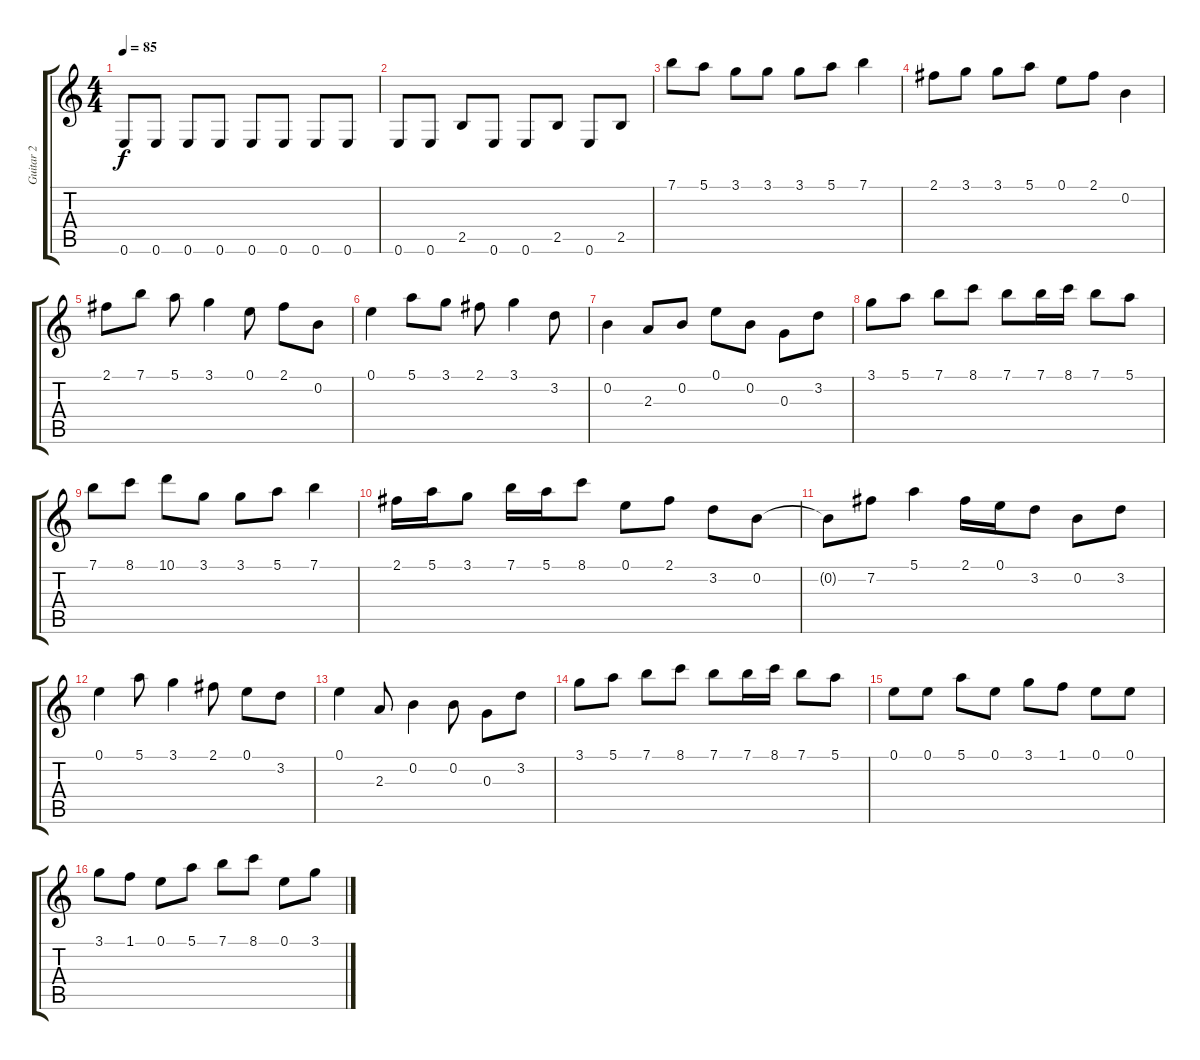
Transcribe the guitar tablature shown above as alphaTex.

\track ("Guitar 2" "Guitar 2") {instrument acousticguitarnylon}
\staff {score tabs}
\tuning (E4 B3 G3 D3 A2 E2) {hide}
\ts (4 4)
\tempo 85
\clef g2
\ks c
0.6.8{dy f} 0.6.8 0.6.8 0.6.8 0.6.8 0.6.8 0.6.8 0.6.8 |
0.6.8 0.6.8 2.5.8 0.6.8 0.6.8 2.5.8 0.6.8 2.5.8 |
7.1.8 5.1.8 3.1.8 3.1.8 3.1.8 5.1.8 7.1.4 |
2.1.8 3.1.8 3.1.8 5.1.8 0.1.8 2.1.8 0.2.4 |
2.1.8 7.1.8 5.1.8 3.1.4 0.1.8 2.1.8 0.2.8 |
0.1.4 5.1.8 3.1.8 2.1.8 3.1.4 3.2.8 |
0.2.4 2.3.8 0.2.8 0.1.8 0.2.8 0.3.8 3.2.8 |
3.1.8 5.1.8 7.1.8 8.1.8 7.1.8 7.1.16 8.1.16 7.1.8 5.1.8 |
7.1.8 8.1.8 10.1.8 3.1.8 3.1.8 5.1.8 7.1.4 |
2.1.16 5.1.16 3.1.8 7.1.16 5.1.16 8.1.8 0.1.8 2.1.8 3.2.8 0.2.8 |
0.2{t}.8 7.2.8 5.1.4 2.1.16 0.1.16 3.2.8 0.2.8 3.2.8 |
0.1.4 5.1.8 3.1.4 2.1.8 0.1.8 3.2.8 |
0.1.4 2.3.8 0.2.4 0.2.8 0.3.8 3.2.8 |
3.1.8 5.1.8 7.1.8 8.1.8 7.1.8 7.1.16 8.1.16 7.1.8 5.1.8 |
0.1.8 0.1.8 5.1.8 0.1.8 3.1.8 1.1.8 0.1.8 0.1.8 |
3.1.8 1.1.8 0.1.8 5.1.8 7.1.8 8.1.8 0.1.8 3.1.8
